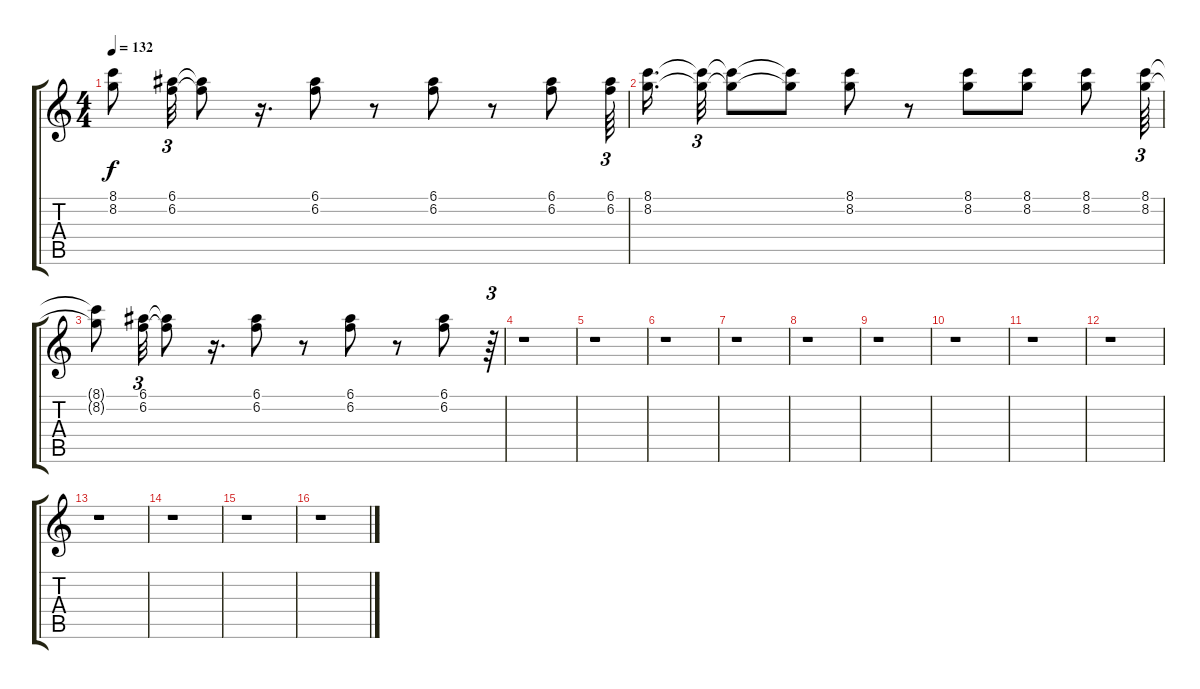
\track "" {instrument distortionguitar}
\staff {score tabs}
\tuning (E4 B3 G3 D3 A2 E2) {hide}
\ts (4 4)
\tempo 132
\clef g2
\ks c
(8.1{t} 8.2{t}).8{dy f} (6.1 6.2).32{tu (3 2)} (6.1{t} 6.2{t}).8 r.16{d} (6.1 6.2).8 r.8 (6.1 6.2).8 r.8 (6.1 6.2).8 (6.1 6.2).64{tu (3 2)} |
(8.1 8.2).16{d beam splitsecondary} (8.1{t} 8.2{t}).32{tu (3 2)} (8.1{t} 8.2{t}).8 (8.1{t} 8.2{t}).8 (8.1 8.2).8 r.8 (8.1 8.2).8 (8.1 8.2).8 (8.1 8.2).8 (8.1 8.2).64{tu (3 2)} |
(8.1{t} 8.2{t}).8 (6.1 6.2).32{tu (3 2)} (6.1{t} 6.2{t}).8 r.16{d} (6.1 6.2).8 r.8 (6.1 6.2).8 r.8 (6.1 6.2).8 r.64{tu (3 2)} |
r.1 |
r.1 |
r.1 |
r.1 |
r.1 |
r.1 |
r.1 |
r.1 |
r.1 |
r.1 |
r.1 |
r.1 |
r.1
